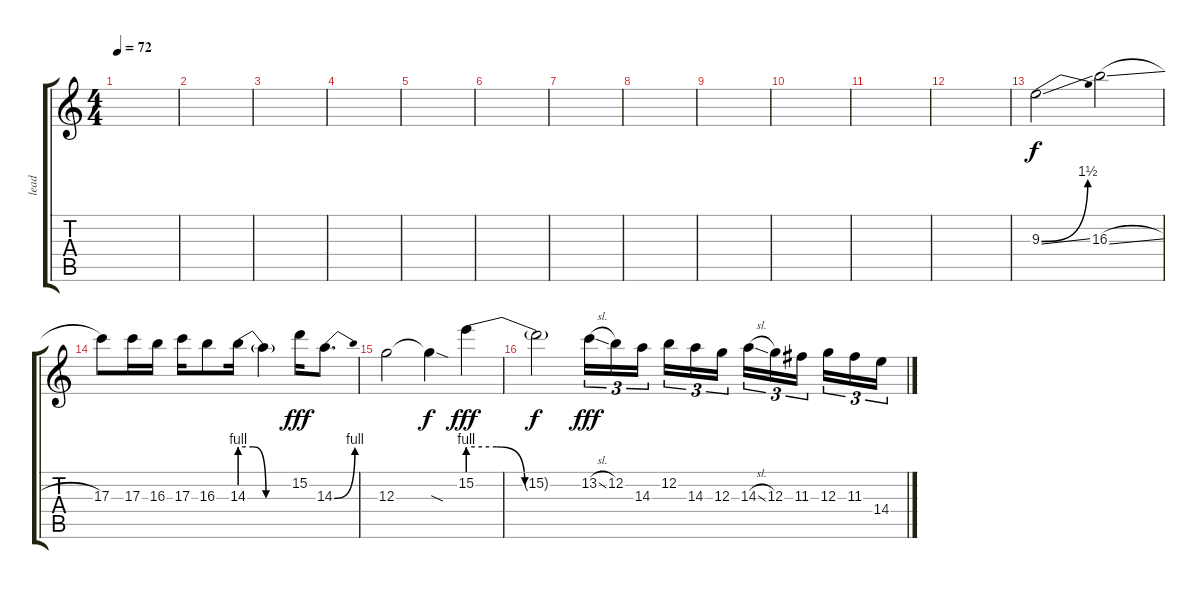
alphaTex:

\track ("lead" "lead") {instrument overdrivenguitar}
\staff {score tabs}
\tuning (E4 B3 G3 D3 A2 E2) {hide}
\ts (4 4)
\tempo 72
\clef g2
\ks c
|
|
|
|
|
|
|
|
|
|
|
|
9.3{be (bend 0 0 60 6) ss}.2 16.3{sl}.2 |
17.3.8 17.3.16 16.3.16 17.3.16 16.3.8 14.3{be (custom 0 4 15 4 30 0 60 0)}.16 14.3{t}.4{dy f} 15.2.16{dy fff} 14.3{be (bend 0 0 60 4)}.8{d} |
12.3.2 12.3{sod t}.4{dy f} 15.2{be (custom 0 4 15 4 30 0 60 0)}.4{dy fff} |
15.2{t}.2{dy f} 13.2{sl}.16{tu (3 2) dy fff} 12.2.16{tu (3 2)} 14.3.16{tu (3 2)} 12.2.16{tu (3 2)} 14.3.16{tu (3 2)} 12.3.16{tu (3 2)} 14.3{sl}.16{tu (3 2)} 12.3.16{tu (3 2)} 11.3.16{tu (3 2)} 12.3.16{tu (3 2)} 11.3.16{tu (3 2)} 14.4.16{tu (3 2)}
